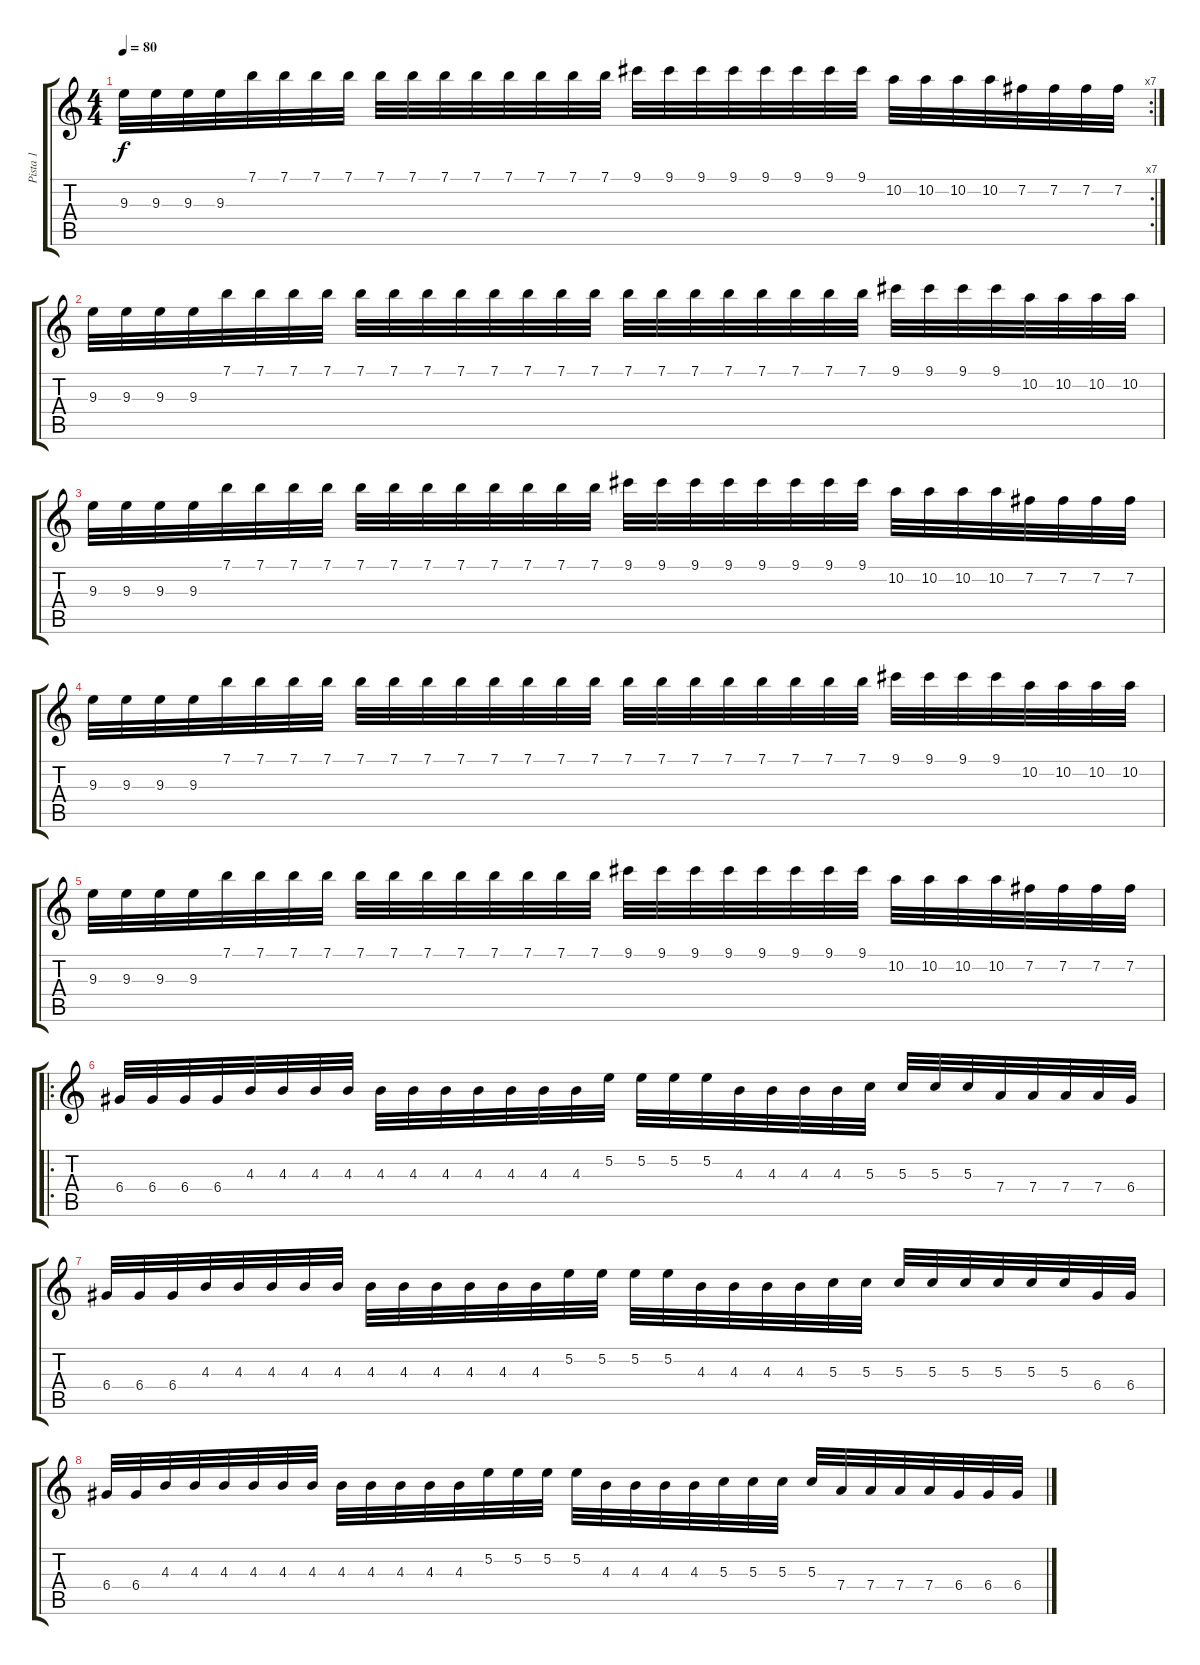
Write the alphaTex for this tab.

\track ("Pista 1" "Pista 1") {instrument distortionguitar}
\staff {score tabs}
\tuning (E4 B3 G3 D3 A2 E2) {hide}
\rc 7
\ts (4 4)
\tempo 80
\clef g2
\ks c
9.3.32{dy f} 9.3.32 9.3.32 9.3.32 7.1.32 7.1.32 7.1.32 7.1.32 7.1.32 7.1.32 7.1.32 7.1.32 7.1.32 7.1.32 7.1.32 7.1.32 9.1.32 9.1.32 9.1.32 9.1.32 9.1.32 9.1.32 9.1.32 9.1.32 10.2.32 10.2.32 10.2.32 10.2.32 7.2.32 7.2.32 7.2.32 7.2.32 |
9.3.32 9.3.32 9.3.32 9.3.32 7.1.32 7.1.32 7.1.32 7.1.32 7.1.32 7.1.32 7.1.32 7.1.32 7.1.32 7.1.32 7.1.32 7.1.32 7.1.32 7.1.32 7.1.32 7.1.32 7.1.32 7.1.32 7.1.32 7.1.32 9.1.32 9.1.32 9.1.32 9.1.32 10.2.32 10.2.32 10.2.32 10.2.32 |
9.3.32 9.3.32 9.3.32 9.3.32 7.1.32 7.1.32 7.1.32 7.1.32 7.1.32 7.1.32 7.1.32 7.1.32 7.1.32 7.1.32 7.1.32 7.1.32 9.1.32 9.1.32 9.1.32 9.1.32 9.1.32 9.1.32 9.1.32 9.1.32 10.2.32 10.2.32 10.2.32 10.2.32 7.2.32 7.2.32 7.2.32 7.2.32 |
9.3.32 9.3.32 9.3.32 9.3.32 7.1.32 7.1.32 7.1.32 7.1.32 7.1.32 7.1.32 7.1.32 7.1.32 7.1.32 7.1.32 7.1.32 7.1.32 7.1.32 7.1.32 7.1.32 7.1.32 7.1.32 7.1.32 7.1.32 7.1.32 9.1.32 9.1.32 9.1.32 9.1.32 10.2.32 10.2.32 10.2.32 10.2.32 |
9.3.32 9.3.32 9.3.32 9.3.32 7.1.32 7.1.32 7.1.32 7.1.32 7.1.32 7.1.32 7.1.32 7.1.32 7.1.32 7.1.32 7.1.32 7.1.32 9.1.32 9.1.32 9.1.32 9.1.32 9.1.32 9.1.32 9.1.32 9.1.32 10.2.32 10.2.32 10.2.32 10.2.32 7.2.32 7.2.32 7.2.32 7.2.32 |
\ro
6.4.32 6.4.32 6.4.32 6.4.32 4.3.32 4.3.32 4.3.32 4.3.32 4.3.32 4.3.32 4.3.32 4.3.32 4.3.32 4.3.32 4.3.32 5.2.32 5.2.32 5.2.32 5.2.32 4.3.32 4.3.32 4.3.32 4.3.32 5.3.32 5.3.32 5.3.32 5.3.32 7.4.32 7.4.32 7.4.32 7.4.32 6.4.32 |
6.4.32 6.4.32 6.4.32 4.3.32 4.3.32 4.3.32 4.3.32 4.3.32 4.3.32 4.3.32 4.3.32 4.3.32 4.3.32 4.3.32 5.2.32 5.2.32 5.2.32 5.2.32 4.3.32 4.3.32 4.3.32 4.3.32 5.3.32 5.3.32 5.3.32 5.3.32 5.3.32 5.3.32 5.3.32 5.3.32 6.4.32 6.4.32 |
6.4.32 6.4.32 4.3.32 4.3.32 4.3.32 4.3.32 4.3.32 4.3.32 4.3.32 4.3.32 4.3.32 4.3.32 4.3.32 5.2.32 5.2.32 5.2.32 5.2.32 4.3.32 4.3.32 4.3.32 4.3.32 5.3.32 5.3.32 5.3.32 5.3.32 7.4.32 7.4.32 7.4.32 7.4.32 6.4.32 6.4.32 6.4.32
